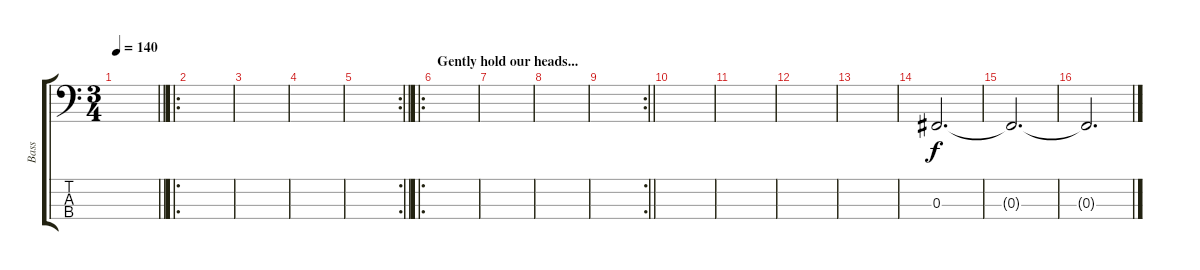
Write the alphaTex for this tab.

\track ("Bass" "Bass") {instrument electricbassfinger}
\staff {score tabs}
\tuning (E2 B1 Gb1 Db1) {hide}
\ts (3 4)
\tempo 140
\clef f4
\barLineRight lightlight
\ks c
|
\ro
\section ("" "")
|
|
|
\rc 2
\barLineRight lightlight
|
\ro
\section ("" "Gently hold our heads...")
|
|
|
\rc 2
\barLineRight lightlight
|
\section ("" "")
|
|
|
|
0.3.2{d} |
0.3{t}.2{d} |
0.3{t}.2{d}
